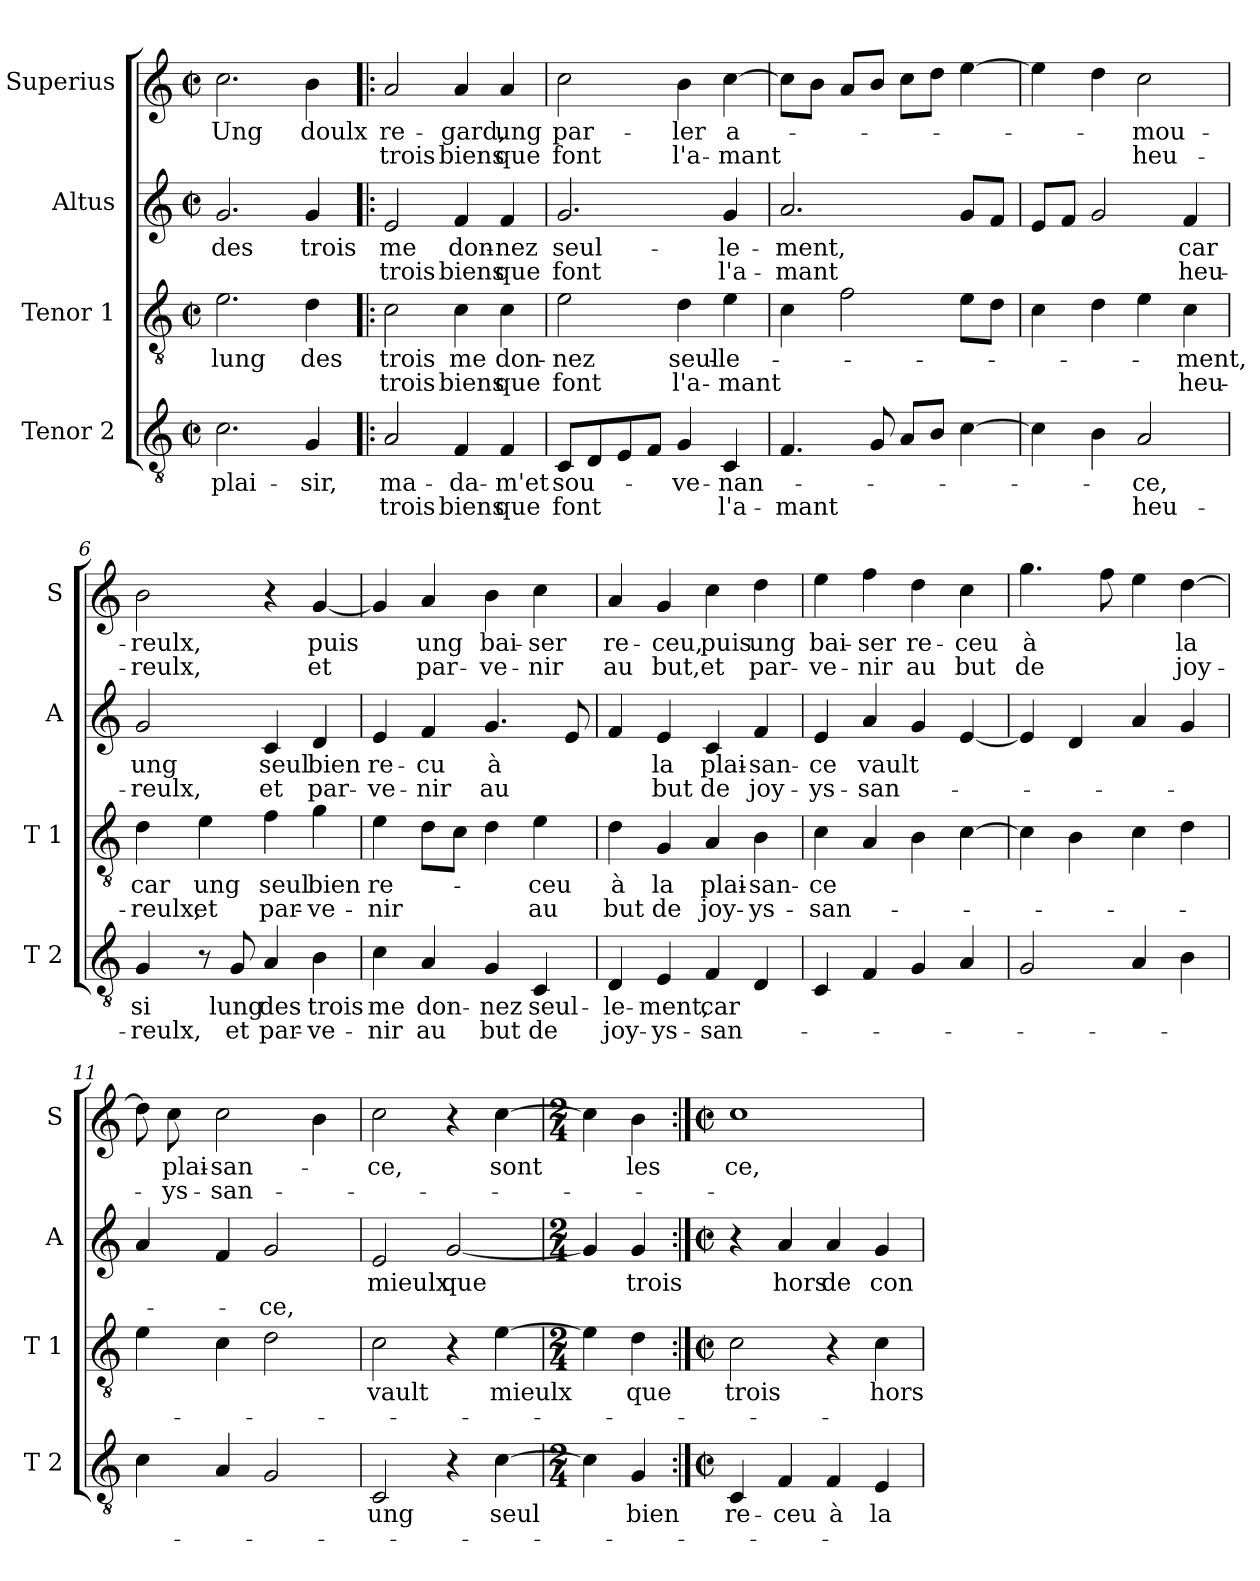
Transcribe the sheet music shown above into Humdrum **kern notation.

**kern	**text	**text	**kern	**text	**text	**kern	**text	**text	**kern	**text	**text
*part4	*part4	*part4	*part3	*part3	*part3	*part2	*part2	*part2	*part1	*part1	*part1
*staff4	*staff4	*staff4	*staff3	*staff3	*staff3	*staff2	*staff2	*staff2	*staff1	*staff1	*staff1
*I"Tenor 2	*	*	*I"Tenor 1	*	*	*I"Altus	*	*	*I"Superius	*	*
*I'T 2	*	*	*I'T 1	*	*	*I'A	*	*	*I'S	*	*
*clefGv2	*	*	*clefGv2	*	*	*clefG2	*	*	*clefG2	*	*
*k[]	*	*	*k[]	*	*	*k[]	*	*	*k[]	*	*
*C:	*	*	*C:	*	*	*C:	*	*	*C:	*	*
*M2/2	*	*	*M2/2	*	*	*M2/2	*	*	*M2/2	*	*
*met(c|)	*	*	*met(c|)	*	*	*met(c|)	*	*	*met(c|)	*	*
=1	=1	=1	=1	=1	=1	=1	=1	=1	=1	=1	=1
2.c\	plai-	.	2.e\	lung	.	2.g/	des	.	2.cc\	Ung	.
4G/	-sir,	.	4d\	des	.	4g/	trois	.	4b\	doulx	.
=2!|:	=2!|:	=2!|:	=2!|:	=2!|:	=2!|:	=2!|:	=2!|:	=2!|:	=2!|:	=2!|:	=2!|:
2A/	ma-	trois	2c\	trois	trois	2e/	me	trois	2a/	re-	trois
4F/	-da-	biens	4c\	me	biens	4f/	don-	biens	4a/	-gard,	biens
4F/	-m'et	que	4c\	don-	que	4f/	-nez	que	4a/	ung	que
=3	=3	=3	=3	=3	=3	=3	=3	=3	=3	=3	=3
8C/L	sou-	font	2e\	-nez	font	2.g/	seul-	font	2cc\	par-	font
8D/	.	.	.	.	.	.	.	.	.	.	.
8E/	.	.	.	.	.	.	.	.	.	.	.
8F/J	.	.	.	.	.	.	.	.	.	.	.
4G/	-ve-	.	4d\	seul-	l'a-	.	.	.	4b\	-ler	l'a-
4C/	-nan-	l'a-	4e\	-le-	-mant	4g/	-le-	l'a-	[4cc\	a-	-mant
=4	=4	=4	=4	=4	=4	=4	=4	=4	=4	=4	=4
4.F/	.	-mant	4c\	.	.	2.a/	-ment,	-mant	8cc\L]	.	.
.	.	.	.	.	.	.	.	.	8b\J	.	.
.	.	.	2f\	.	.	.	.	.	8a/L	.	.
8G/	.	.	.	.	.	.	.	.	8b/J	.	.
8A/L	.	.	.	.	.	.	.	.	8cc\L	.	.
8B/J	.	.	.	.	.	.	.	.	8dd\J	.	.
[4c\	.	.	8e\L	.	.	8g/L	.	.	[4ee\	.	.
.	.	.	8d\J	.	.	8f/J	.	.	.	.	.
=5	=5	=5	=5	=5	=5	=5	=5	=5	=5	=5	=5
4c\]	.	.	4c\	.	.	8e/L	.	.	4ee\]	.	.
.	.	.	.	.	.	8f/J	.	.	.	.	.
4B\	.	.	4d\	.	.	2g/	.	.	4dd\	.	.
2A/	-ce,	heu-	4e\	.	.	.	.	.	2cc\	-mou-	heu-
.	.	.	4c\	-ment,	heu-	4f/	car	heu-	.	.	.
!!LO:LB:g=z
=6	=6	=6	=6	=6	=6	=6	=6	=6	=6	=6	=6
4G/	si	-reulx,	4d\	car	-reulx,	2g/	ung	-reulx,	2b\	-reulx,	-reulx,
8r	.	.	4e\	ung	et	.	.	.	.	.	.
8G/	lung	et	.	.	.	.	.	.	.	.	.
4A/	des	par-	4f\	seul	par-	4c/	seul	et	4r	.	.
4B\	trois	-ve-	4g\	bien	-ve-	4d/	bien	par-	[4g/	puis	et
=7	=7	=7	=7	=7	=7	=7	=7	=7	=7	=7	=7
4c\	me	-nir	4e\	re-	-nir	4e/	re-	-ve-	4g/]	.	.
4A/	don-	au	8d\L	.	.	4f/	-cu	-nir	4a/	ung	par-
.	.	.	8c\J	.	.	.	.	.	.	.	.
4G/	-nez	but	4d\	.	.	4.g/	à	au	4b\	bai-	-ve-
4C/	seul-	de	4e\	-ceu	au	.	.	.	4cc\	-ser	-nir
.	.	.	.	.	.	8e/	.	.	.	.	.
=8	=8	=8	=8	=8	=8	=8	=8	=8	=8	=8	=8
4D/	-le-	joy-	4d\	à	but	4f/	.	.	4a/	re-	au
4E/	-ment,	-ys-	4G/	la	de	4e/	la	but	4g/	-ceu,	but,
4F/	car	-san-	4A/	plai-	joy-	4c/	plai-	de	4cc\	puis	et
4D/	.	.	4B\	-san-	-ys-	4f/	-san-	joy-	4dd\	ung	par-
=9	=9	=9	=9	=9	=9	=9	=9	=9	=9	=9	=9
4C/	.	.	4c\	-ce	-san-	4e/	-ce	-ys-	4ee\	bai-	-ve-
4F/	.	.	4A/	.	.	4a/	vault	-san-	4ff\	-ser	-nir
4G/	.	.	4B\	.	.	4g/	.	.	4dd\	re-	au
4A/	.	.	[4c\	.	.	[4e/	.	.	4cc\	-ceu	but
=10	=10	=10	=10	=10	=10	=10	=10	=10	=10	=10	=10
2G/	.	.	4c\]	.	.	4e/]	.	.	4.gg\	à	de
.	.	.	4B\	.	.	4d/	.	.	.	.	.
.	.	.	.	.	.	.	.	.	8ff\	.	.
4A/	.	.	4c\	.	.	4a/	.	.	4ee\	.	.
4B\	.	.	4d\	.	.	4g/	.	.	[4dd\	la	joy-
!!LO:LB:g=z
=11	=11	=11	=11	=11	=11	=11	=11	=11	=11	=11	=11
4c\	.	.	4e\	.	.	4a/	.	.	8dd\]	.	.
.	.	.	.	.	.	.	.	.	8cc\	plai-	-ys-
4A/	.	.	4c\	.	.	4f/	.	.	2cc\	-san-	-san-
2G/	.	.	2d\	.	.	2g/	.	-ce,	.	.	.
.	.	.	.	.	.	.	.	.	4b\	.	.
=12	=12	=12	=12	=12	=12	=12	=12	=12	=12	=12	=12
2C/	ung	.	2c\	vault	.	2e/	mieulx	.	2cc\	-ce,	.
4r	.	.	4r	.	.	[2g/	que	.	4r	.	.
[4c\	seul	.	[4e\	mieulx	.	.	.	.	[4cc\	sont	.
=13	=13	=13	=13	=13	=13	=13	=13	=13	=13	=13	=13
*M2/4	*	*	*M2/4	*	*	*M2/4	*	*	*M2/4	*	*
4c\]	.	.	4e\]	.	.	4g/]	.	.	4cc\]	.	.
4G/	bien	.	4d\	que	.	4g/	trois	.	4b\	les	.
=14:|!	=14:|!	=14:|!	=14:|!	=14:|!	=14:|!	=14:|!	=14:|!	=14:|!	=14:|!	=14:|!	=14:|!
*M2/2	*	*	*M2/2	*	*	*M2/2	*	*	*M2/2	*	*
*met(c|)	*	*	*met(c|)	*	*	*met(c|)	*	*	*met(c|)	*	*
4C/	re-	.	2c\	trois	.	4r	.	.	1cc	ce,	.
4F/	-ceu	.	.	.	.	4a/	hors	.	.	.	.
4F/	à	.	4r	.	.	4a/	de	.	.	.	.
4E/	la	.	4c\	hors	.	4g/	con-	.	.	.	.
=	=	=	=	=	=	=	=	=	=	=	=
*-	*-	*-	*-	*-	*-	*-	*-	*-	*-	*-	*-
